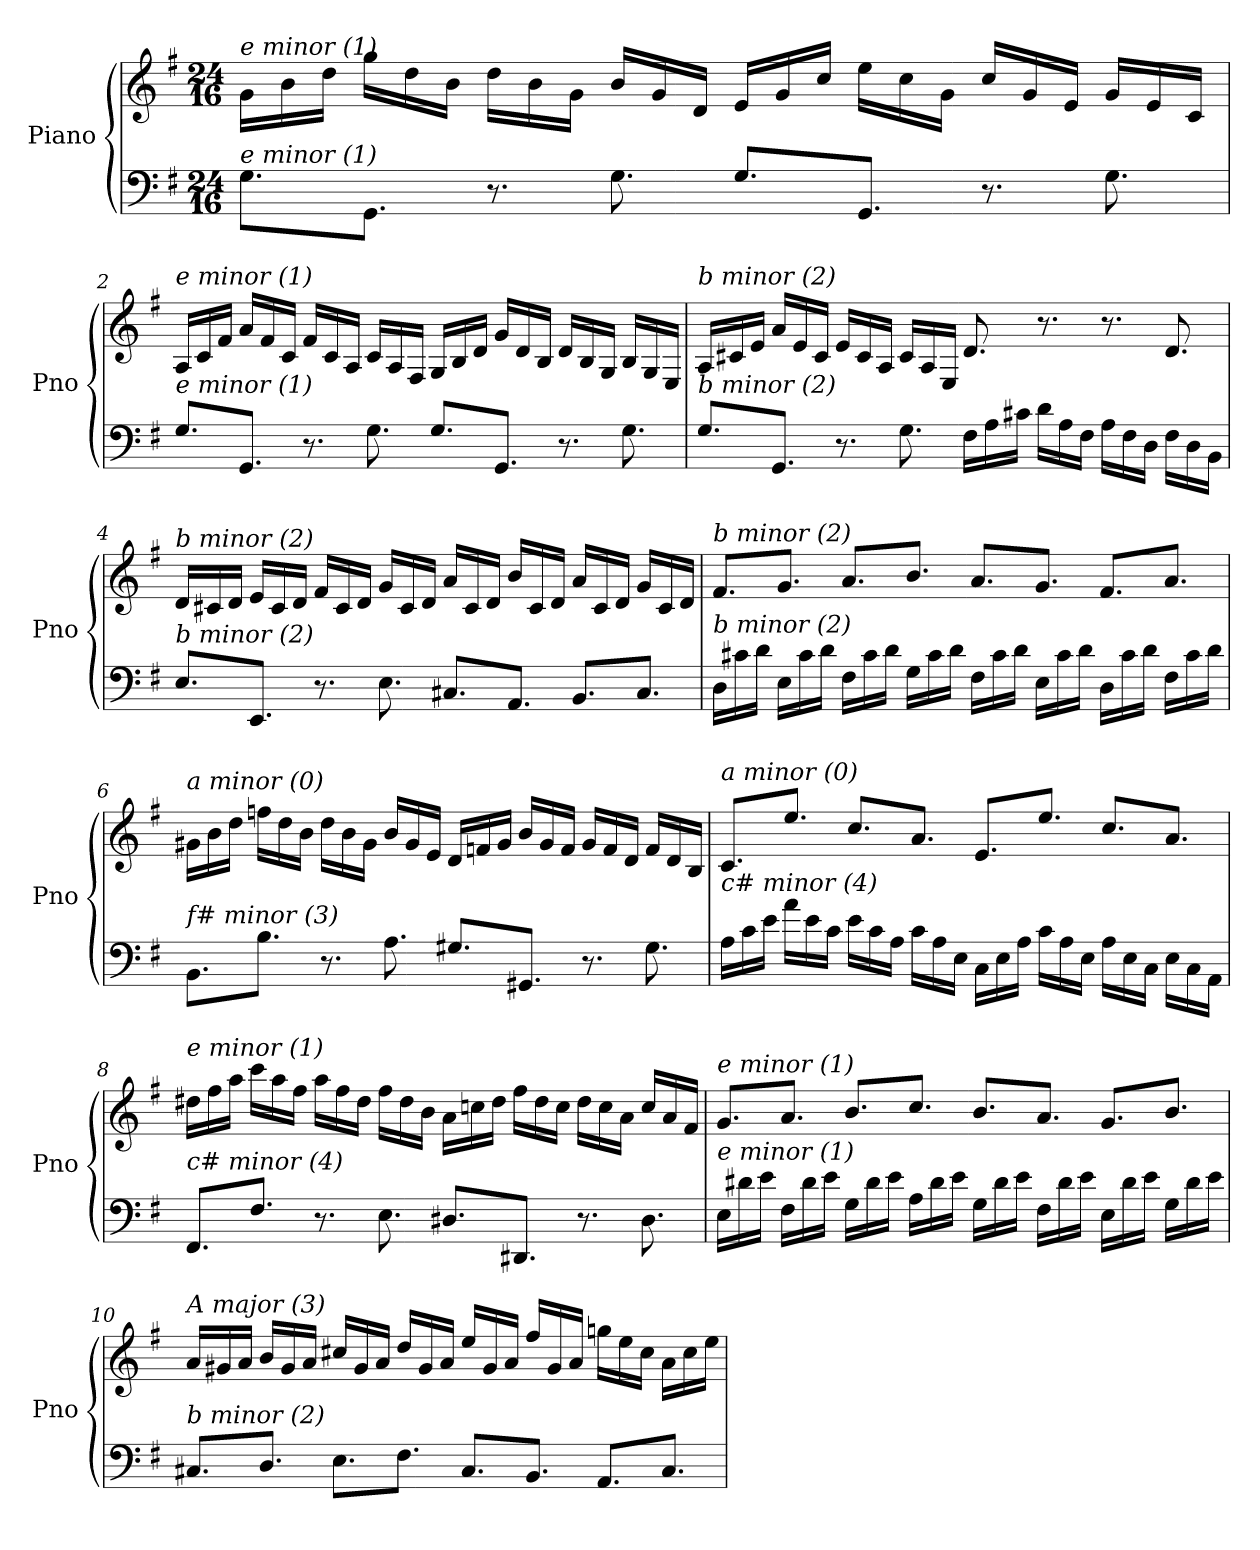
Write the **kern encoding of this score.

**kern	**kern
*part1	*part1
*staff2	*staff1
*I"Piano	*
*I'Pno	*
*clefF4	*clefG2
*k[f#]	*k[f#]
*G:	*G:
*M24/16	*M24/16
=1	=1
!	!LO:TX:i:t=e minor (1)
!LO:TX:i:t=e minor (1)	!
8.G\L	16g\LL
.	16b\
.	16dd\JJ
8.GG\J	16gg\LL
.	16dd\
.	16b\JJ
8.r	16dd\LL
.	16b\
.	16g\JJ
8.G\	16b/LL
.	16g/
.	16d/JJ
8.G/L	16e/LL
.	16g/
.	16cc/JJ
8.GG/J	16ee\LL
.	16cc\
.	16g\JJ
8.r	16cc/LL
.	16g/
.	16e/JJ
8.G\	16g/LL
.	16e/
.	16c/JJ
!!LO:LB:g=z
=2	=2
!	!LO:TX:i:t=e minor (1)
!LO:TX:i:t=e minor (1)	!
8.G/L	16A/LL
.	16c/
.	16f#/JJ
8.GG/J	16a/LL
.	16f#/
.	16c/JJ
8.r	16f#/LL
.	16c/
.	16A/JJ
8.G\	16c/LL
.	16A/
.	16F#/JJ
8.G/L	16G/LL
.	16B/
.	16d/JJ
8.GG/J	16g/LL
.	16d/
.	16B/JJ
8.r	16d/LL
.	16B/
.	16G/JJ
8.G\	16B/LL
.	16G/
.	16E/JJ
!!LO:LB:g=z
=3	=3
!	!LO:TX:i:t=b minor (2)
!LO:TX:i:t=b minor (2)	!
8.G/L	16A/LL
.	16c#X/
.	16e/JJ
8.GG/J	16a/LL
.	16e/
.	16c#/JJ
8.r	16e/LL
.	16c#/
.	16A/JJ
8.G\	16c#/LL
.	16A/
.	16E/JJ
16F#\LL	8.d/
16A\	.
16c#X\JJ	.
16d\LL	8.r
16A\	.
16F#\JJ	.
16A\LL	8.r
16F#\	.
16D\JJ	.
16F#\LL	8.d/
16D\	.
16BB\JJ	.
!!LO:LB:g=z
=4	=4
!	!LO:TX:i:t=b minor (2)
!LO:TX:i:t=b minor (2)	!
8.E/L	16d/LL
.	16c#X/
.	16d/JJ
8.EE/J	16e/LL
.	16c#/
.	16d/JJ
8.r	16f#/LL
.	16c#/
.	16d/JJ
8.E\	16g/LL
.	16c#/
.	16d/JJ
8.C#X/L	16a/LL
.	16c#/
.	16d/JJ
8.AA/J	16b/LL
.	16c#/
.	16d/JJ
8.BB/L	16a/LL
.	16c#/
.	16d/JJ
8.C#/J	16g/LL
.	16c#/
.	16d/JJ
!!LO:LB:g=z
=5	=5
!	!LO:TX:i:t=b minor (2)
!LO:TX:i:t=b minor (2)	!
16D\LL	8.f#/L
16c#X\	.
16d\JJ	.
16E\LL	8.g/J
16c#\	.
16d\JJ	.
16F#\LL	8.a/L
16c#\	.
16d\JJ	.
16G\LL	8.b/J
16c#\	.
16d\JJ	.
16F#\LL	8.a/L
16c#\	.
16d\JJ	.
16E\LL	8.g/J
16c#\	.
16d\JJ	.
16D\LL	8.f#/L
16c#\	.
16d\JJ	.
16F#\LL	8.a/J
16c#\	.
16d\JJ	.
!!LO:PB:g=z
=6	=6
!	!LO:TX:i:t=a minor (0)
!LO:TX:i:t=f# minor (3)	!
8.BB\L	16g#X\LL
.	16b\
.	16dd\JJ
8.B\J	16ffn\LL
.	16dd\
.	16b\JJ
8.r	16dd\LL
.	16b\
.	16g#\JJ
8.A\	16b/LL
.	16g#/
.	16e/JJ
8.G#X/L	16d/LL
.	16fn/
.	16g#/JJ
8.GG#X/J	16b/LL
.	16g#/
.	16f/JJ
8.r	16g#/LL
.	16f/
.	16d/JJ
8.G#\	16f/LL
.	16d/
.	16B/JJ
!!LO:LB:g=z
=7	=7
!	!LO:TX:i:t=a minor (0)
!LO:TX:i:t=c# minor (4)	!
16A\LL	8.c/L
16c\	.
16e\JJ	.
16a\LL	8.ee/J
16e\	.
16c\JJ	.
16e\LL	8.cc/L
16c\	.
16A\JJ	.
16c\LL	8.a/J
16A\	.
16E\JJ	.
16C\LL	8.e/L
16E\	.
16A\JJ	.
16c\LL	8.ee/J
16A\	.
16E\JJ	.
16A\LL	8.cc/L
16E\	.
16C\JJ	.
16E\LL	8.a/J
16C\	.
16AA\JJ	.
!!LO:LB:g=z
=8	=8
!	!LO:TX:i:t=e minor (1)
!LO:TX:i:t=c# minor (4)	!
8.FF#/L	16dd#X\LL
.	16ff#\
.	16aa\JJ
8.F#/J	16ccc\LL
.	16aa\
.	16ff#\JJ
8.r	16aa\LL
.	16ff#\
.	16dd#\JJ
8.E\	16ff#\LL
.	16dd#\
.	16b\JJ
8.D#X/L	16a\LL
.	16ccn\
.	16dd#\JJ
8.DD#X/J	16ff#\LL
.	16dd#\
.	16cc\JJ
8.r	16dd#\LL
.	16cc\
.	16a\JJ
8.D#\	16cc/LL
.	16a/
.	16f#/JJ
!!LO:LB:g=z
=9	=9
!	!LO:TX:i:t=e minor (1)
!LO:TX:i:t=e minor (1)	!
16E\LL	8.g/L
16d#X\	.
16e\JJ	.
16F#\LL	8.a/J
16d#\	.
16e\JJ	.
16G\LL	8.b/L
16d#\	.
16e\JJ	.
16A\LL	8.cc/J
16d#\	.
16e\JJ	.
16G\LL	8.b/L
16d#\	.
16e\JJ	.
16F#\LL	8.a/J
16d#\	.
16e\JJ	.
16E\LL	8.g/L
16d#\	.
16e\JJ	.
16G\LL	8.b/J
16d#\	.
16e\JJ	.
!!LO:LB:g=z
=10	=10
!	!LO:TX:i:t=A major (3)
!LO:TX:i:t=b minor (2)	!
8.C#X/L	16a/LL
.	16g#X/
.	16a/JJ
8.D/J	16b/LL
.	16g#/
.	16a/JJ
8.E\L	16cc#X/LL
.	16g#/
.	16a/JJ
8.F#\J	16dd/LL
.	16g#/
.	16a/JJ
8.C#/L	16ee/LL
.	16g#/
.	16a/JJ
8.BB/J	16ff#/LL
.	16g#/
.	16a/JJ
8.AA/L	16ggn\LL
.	16ee\
.	16cc#\JJ
8.C#/J	16a\LL
.	16cc#\
.	16ee\JJ
=	=
*-	*-
